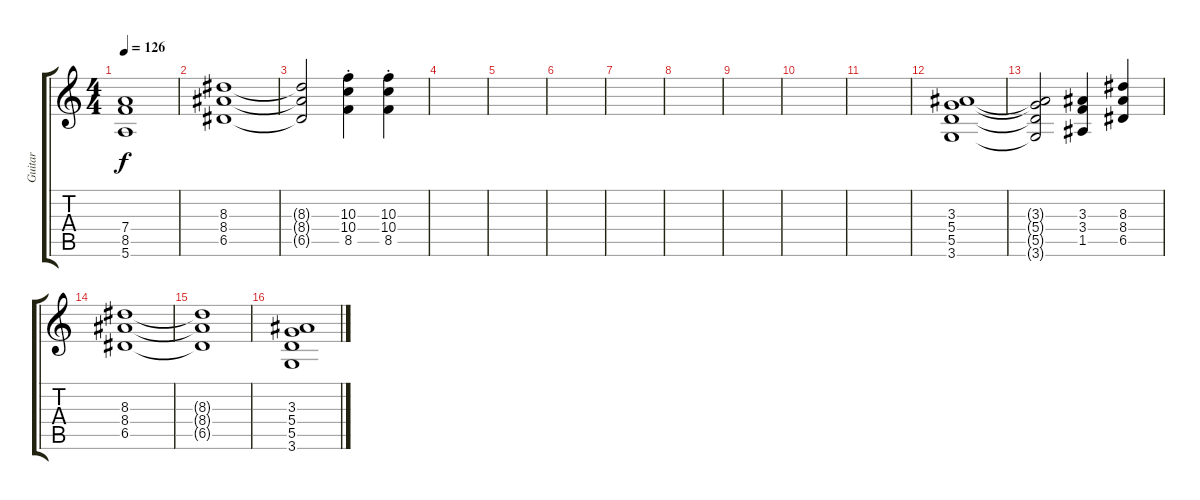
\track ("Guitar" "Guitar") {instrument overdrivenguitar}
\staff {score tabs}
\tuning (E4 B3 G3 D3 A2 E2) {hide}
\ts (4 4)
\tempo 126
\clef g2
\ks c
(7.4 8.5 5.6).1{dy f} |
(8.3 8.4 6.5).1 |
(8.3{t} 8.4{t} 6.5{t}).2 (10.3{st} 10.4{st} 8.5{st}).4 (10.3{st} 10.4{st} 8.5{st}).4 |
|
|
|
|
|
|
|
|
(3.3 5.4 5.5 3.6).1 |
(3.3{t} 5.4{t} 5.5{t} 3.6{t}).2 (3.3 3.4 1.5).4 (8.3 8.4 6.5).4 |
(8.3 8.4 6.5).1 |
(8.3{t} 8.4{t} 6.5{t}).1 |
(3.3 5.4 5.5 3.6).1
